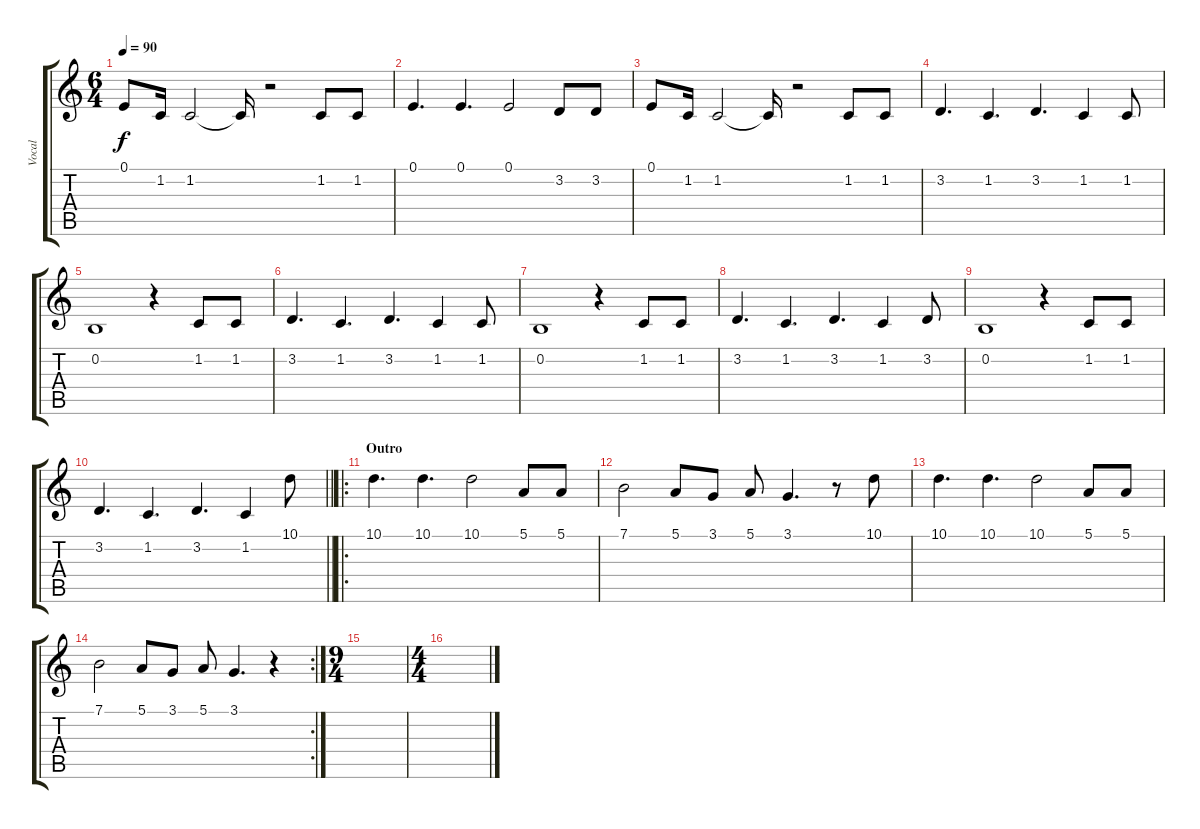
\track ("Vocal" "Vocal") {instrument clarinet}
\staff {score tabs}
\tuning (E4 B3 G3 D3 A2 E2) {hide}
\ts (6 4)
\tempo 90
\clef g2
\ks c
0.1.8{dy f} 1.2.16 1.2.2 1.2{t}.16 r.2 1.2.8 1.2.8 |
0.1.4{d} 0.1.4{d} 0.1.2 3.2.8 3.2.8 |
0.1.8 1.2.16 1.2.2 1.2{t}.16 r.2 1.2.8 1.2.8 |
3.2.4{d} 1.2.4{d} 3.2.4{d} 1.2.4 1.2.8 |
0.2.1 r.4 1.2.8 1.2.8 |
3.2.4{d} 1.2.4{d} 3.2.4{d} 1.2.4 1.2.8 |
0.2.1 r.4 1.2.8 1.2.8 |
3.2.4{d} 1.2.4{d} 3.2.4{d} 1.2.4 3.2.8 |
0.2.1 r.4 1.2.8 1.2.8 |
\barLineRight lightlight
3.2.4{d} 1.2.4{d} 3.2.4{d} 1.2.4 10.1.8 |
\ro
\section ("" "Outro")
10.1.4{d} 10.1.4{d} 10.1.2 5.1.8 5.1.8 |
7.1.2 5.1.8 3.1.8 5.1.8 3.1.4{d} r.8 10.1.8 |
10.1.4{d} 10.1.4{d} 10.1.2 5.1.8 5.1.8 |
\rc 2
7.1.2 5.1.8 3.1.8 5.1.8 3.1.4{d} r.4 |
\ts (9 4)
|
\ts (4 4)
